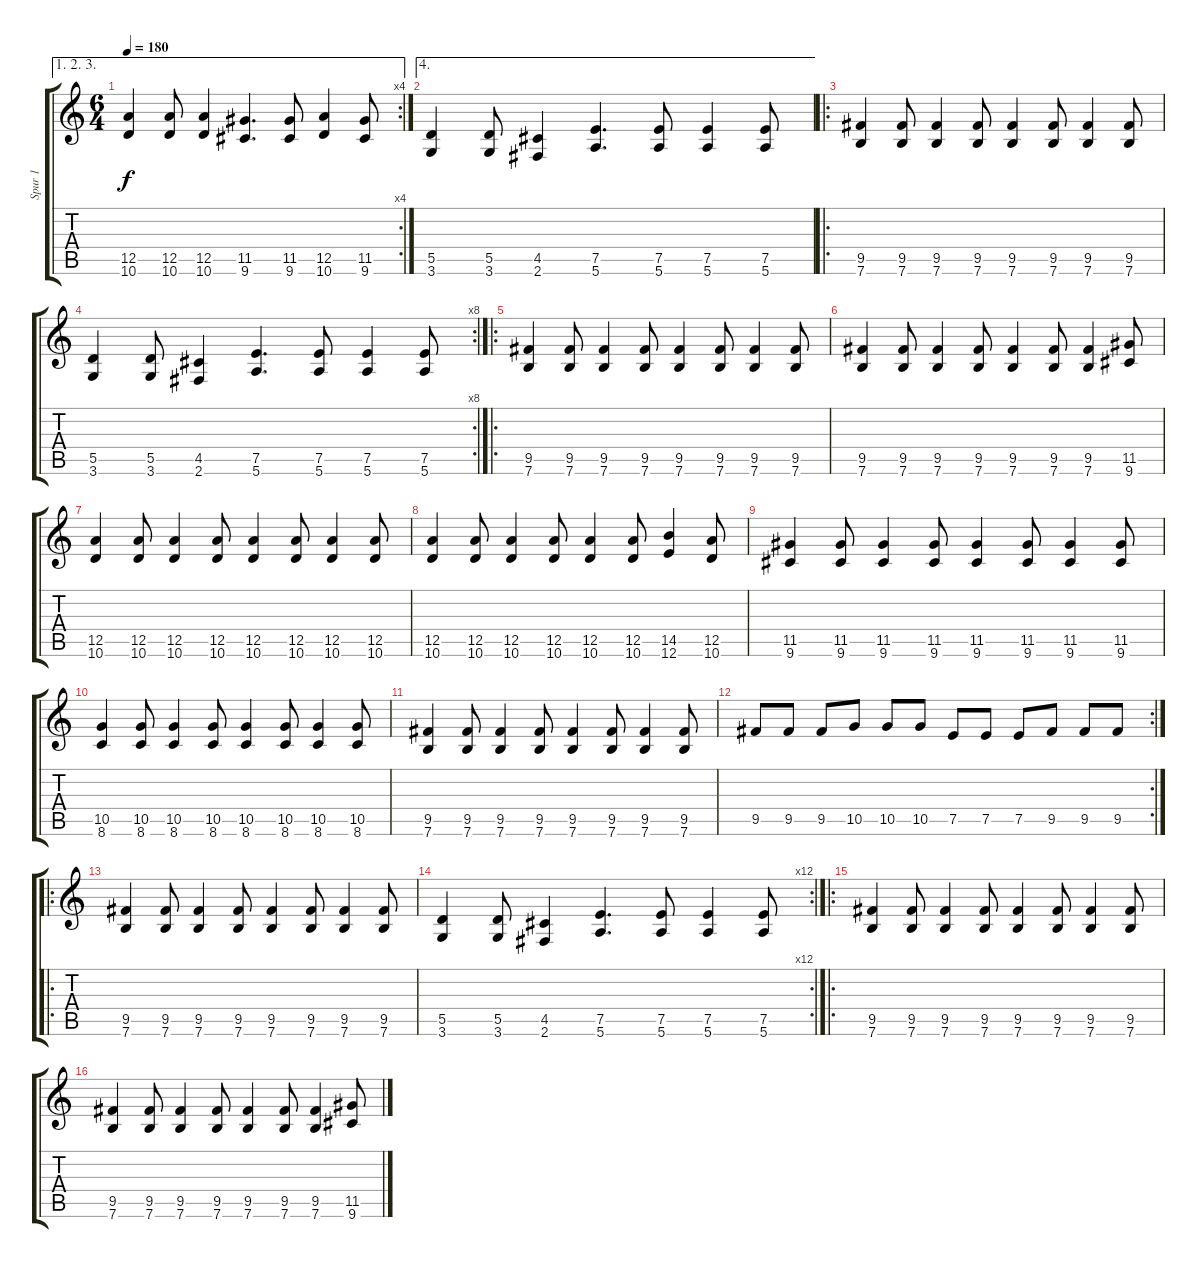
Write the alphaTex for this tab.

\track ("Spur 1" "Spur 1") {instrument overdrivenguitar}
\staff {score tabs}
\tuning (E4 B3 G3 D3 A2 E2) {hide}
\ae (1 2 3)
\rc 4
\ts (6 4)
\tempo 180
\clef g2
\ks c
(12.5 10.6).4{dy f} (12.5 10.6).8 (12.5 10.6).4 (11.5 9.6).4{d} (11.5 9.6).8 (12.5 10.6).4 (11.5 9.6).8 |
\ae 4
(5.5 3.6).4 (5.5 3.6).8 (4.5 2.6).4 (7.5 5.6).4{d} (7.5 5.6).8 (7.5 5.6).4 (7.5 5.6).8 |
\ro
(9.5 7.6).4 (9.5 7.6).8 (9.5 7.6).4 (9.5 7.6).8 (9.5 7.6).4 (9.5 7.6).8 (9.5 7.6).4 (9.5 7.6).8 |
\rc 8
(5.5 3.6).4 (5.5 3.6).8 (4.5 2.6).4 (7.5 5.6).4{d} (7.5 5.6).8 (7.5 5.6).4 (7.5 5.6).8 |
\ro
(9.5 7.6).4 (9.5 7.6).8 (9.5 7.6).4 (9.5 7.6).8 (9.5 7.6).4 (9.5 7.6).8 (9.5 7.6).4 (9.5 7.6).8 |
(9.5 7.6).4 (9.5 7.6).8 (9.5 7.6).4 (9.5 7.6).8 (9.5 7.6).4 (9.5 7.6).8 (9.5 7.6).4 (11.5 9.6).8 |
(12.5 10.6).4 (12.5 10.6).8 (12.5 10.6).4 (12.5 10.6).8 (12.5 10.6).4 (12.5 10.6).8 (12.5 10.6).4 (12.5 10.6).8 |
(12.5 10.6).4 (12.5 10.6).8 (12.5 10.6).4 (12.5 10.6).8 (12.5 10.6).4 (12.5 10.6).8 (14.5 12.6).4 (12.5 10.6).8 |
(11.5 9.6).4 (11.5 9.6).8 (11.5 9.6).4 (11.5 9.6).8 (11.5 9.6).4 (11.5 9.6).8 (11.5 9.6).4 (11.5 9.6).8 |
(10.5 8.6).4 (10.5 8.6).8 (10.5 8.6).4 (10.5 8.6).8 (10.5 8.6).4 (10.5 8.6).8 (10.5 8.6).4 (10.5 8.6).8 |
(9.5 7.6).4 (9.5 7.6).8 (9.5 7.6).4 (9.5 7.6).8 (9.5 7.6).4 (9.5 7.6).8 (9.5 7.6).4 (9.5 7.6).8 |
\rc 2
9.5.8 9.5.8 9.5.8 10.5.8 10.5.8 10.5.8 7.5.8 7.5.8 7.5.8 9.5.8 9.5.8 9.5.8 |
\ro
(9.5 7.6).4 (9.5 7.6).8 (9.5 7.6).4 (9.5 7.6).8 (9.5 7.6).4 (9.5 7.6).8 (9.5 7.6).4 (9.5 7.6).8 |
\rc 12
(5.5 3.6).4 (5.5 3.6).8 (4.5 2.6).4 (7.5 5.6).4{d} (7.5 5.6).8 (7.5 5.6).4 (7.5 5.6).8 |
\ro
(9.5 7.6).4 (9.5 7.6).8 (9.5 7.6).4 (9.5 7.6).8 (9.5 7.6).4 (9.5 7.6).8 (9.5 7.6).4 (9.5 7.6).8 |
(9.5 7.6).4 (9.5 7.6).8 (9.5 7.6).4 (9.5 7.6).8 (9.5 7.6).4 (9.5 7.6).8 (9.5 7.6).4 (11.5 9.6).8
